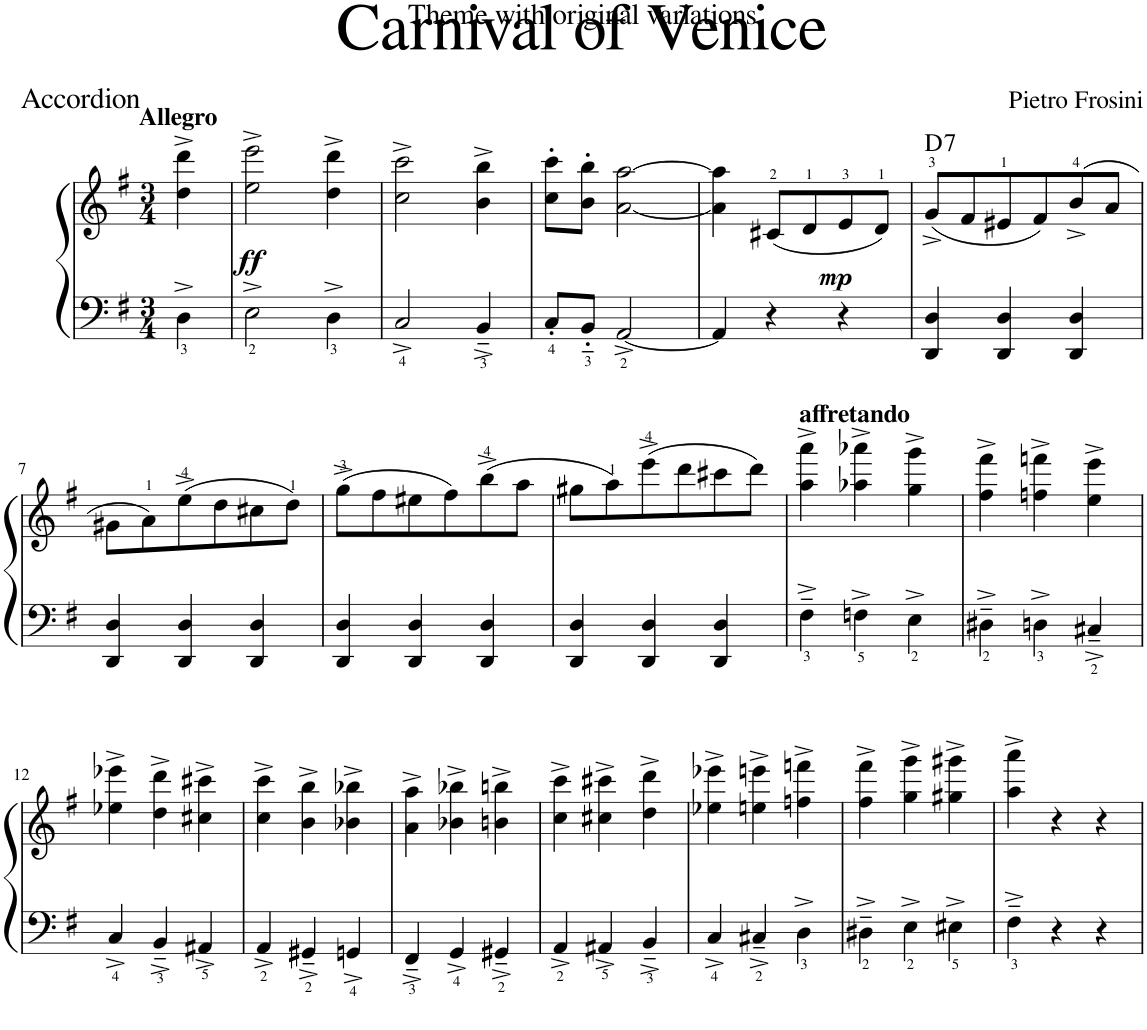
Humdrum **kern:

**kern	**kern	**dynam	**harte
*part1	*part1	*part1	*part1
*staff2	*staff1	*staff1/2	*
*I"Accordion	*	*	*
*I'Acc	*	*	*
*clefF4	*clefG2	*	*
*k[f#]	*k[f#]	*	*
*M3/4	*M3/4	*	*
=1	=1	=1	=1
!	!LO:TX:a:B:t=Allegro	!	!
!	!	!LO:DY:b	!
4D^\	4dd\^ 4ddd\^	ff	.
=2	=2	=2	=2
2E^\	2ee\^ 2eee\^	.	.
4D^\	4dd\^ 4ddd\^	.	.
=3	=3	=3	=3
2C^/	2cc\^ 2ccc\^	.	.
4BB~^/	4b\^ 4bb\^	.	.
=4	=4	=4	=4
8C'/L	8cc\' 8ccc\'L	.	.
8BB'~/J	8b\' 8bb\'J	.	.
[2AA^/	[2a\ [2aa\	.	.
=5	=5	=5	=5
4AA/]	4a\] 4aa\]	.	.
!	!	!LO:DY:b	!
4r	(8c#X/L	mp	.
.	8d/	.	.
4r	8e/	.	.
.	8d/J)	.	.
=6	=6	=6	=6
!	!	!	!LO:H:kt=7
4DD/ 4D/	(8g^/L	.	D:7
.	8f#/	.	.
4DD/ 4D/	8e#X/	.	.
.	8f#/)	.	.
4DD/ 4D/	(8b^/	.	.
.	8a/J	.	.
!!LO:LB:g=z
=7	=7	=7	=7
4DD/ 4D/	8g#X\L	.	.
.	8a\)	.	.
4DD/ 4D/	(8ee^\	.	.
.	8dd\	.	.
4DD/ 4D/	8cc#X\	.	.
.	8dd\J)	.	.
=8	=8	=8	=8
4DD/ 4D/	(8gg^\L	.	.
.	8ff#\	.	.
4DD/ 4D/	8ee#X\	.	.
.	8ff#\)	.	.
4DD/ 4D/	(8bb^\	.	.
.	8aa\J	.	.
=9	=9	=9	=9
4DD/ 4D/	8gg#X\L	.	.
.	8aa\)	.	.
4DD/ 4D/	(8eee^\	.	.
.	8ddd\	.	.
4DD/ 4D/	8ccc#X\	.	.
.	8ddd\J)	.	.
=10	=10	=10	=10
!	!LO:TX:a:B:t=affretando	!	!
4F#~^\	4aa\^ 4aaa\^	.	.
4Fn^\	4aa-X\^ 4aaa-X\^	.	.
4E^\	4gg\^ 4ggg\^	.	.
=11	=11	=11	=11
4D#X~^\	4ff#\^ 4fff#\^	.	.
4Dn^\	4ffn\^ 4fffn\^	.	.
4C#X~^/	4ee\^ 4eee\^	.	.
!!LO:LB:g=z
=12	=12	=12	=12
4C^/	4ee-X\^ 4eee-X\^	.	.
4BB~^/	4dd\^ 4ddd\^	.	.
4AA#X^/	4cc#X\^ 4ccc#X\^	.	.
=13	=13	=13	=13
4AA^/	4cc\^ 4ccc\^	.	.
4GG#X~^/	4b\^ 4bb\^	.	.
4GGn^/	4b-X\^ 4bb-X\^	.	.
=14	=14	=14	=14
4FF#~^/	4a\^ 4aa\^	.	.
4GG^/	4b-X\^ 4bb-X\^	.	.
4GG#X~^/	4bn\^ 4bbn\^	.	.
=15	=15	=15	=15
4AA^/	4cc\^ 4ccc\^	.	.
4AA#X^/	4cc#X\^ 4ccc#X\^	.	.
4BB~^/	4dd\^ 4ddd\^	.	.
=16	=16	=16	=16
4C^/	4ee-X\^ 4eee-X\^	.	.
4C#X~^/	4een\^ 4eeen\^	.	.
4D^\	4ffn\^ 4fffn\^	.	.
=17	=17	=17	=17
4D#X~^\	4ff#\^ 4fff#\^	.	.
4E^\	4gg\^ 4ggg\^	.	.
4E#X^\	4gg#X\^ 4ggg#X\^	.	.
=18	=18	=18	=18
4F#~^\	4aa\^ 4aaa\^	.	.
4r	4r	.	.
4r	4r	.	.
=	=	=	=
*-	*-	*-	*-
